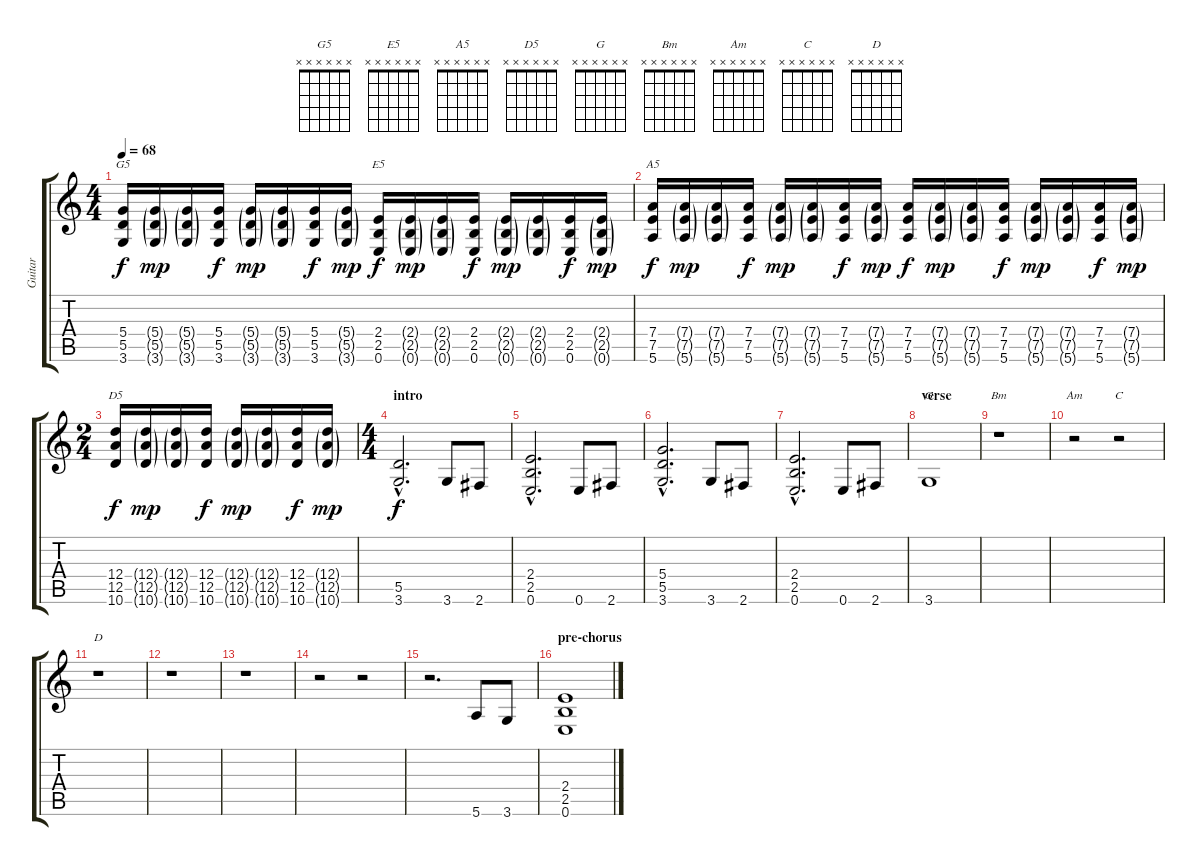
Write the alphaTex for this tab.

\track ("Guitar" "Guitar") {instrument overdrivenguitar}
\staff {score tabs}
\tuning (E4 B3 G3 D3 A2 E2) {hide}
\chord ("G5" x x x x x x)
\chord ("E5" x x x x x x)
\chord ("A5" x x x x x x)
\chord ("D5" x x x x x x)
\chord ("G" x x x x x x)
\chord ("Bm" x x x x x x)
\chord ("Am" x x x x x x)
\chord ("C" x x x x x x)
\chord ("D" x x x x x x)
\ts (4 4)
\tempo 68
\clef g2
\ks c
(5.4 5.5 3.6).16{ch "G5" dy f} (5.4{g} 5.5{g} 3.6{g}).16{dy mp} (5.4{g} 5.5{g} 3.6{g}).16 (5.4 5.5 3.6).16{dy f} (5.4{g} 5.5{g} 3.6{g}).16{dy mp} (5.4{g} 5.5{g} 3.6{g}).16 (5.4 5.5 3.6).16{dy f} (5.4{g} 5.5{g} 3.6{g}).16{dy mp} (2.4 2.5 0.6).16{ch "E5" dy f} (2.4{g} 2.5{g} 0.6{g}).16{dy mp} (2.4{g} 2.5{g} 0.6{g}).16 (2.4 2.5 0.6).16{dy f} (2.4{g} 2.5{g} 0.6{g}).16{dy mp} (2.4{g} 2.5{g} 0.6{g}).16 (2.4 2.5 0.6).16{dy f} (2.4{g} 2.5{g} 0.6{g}).16{dy mp} |
(7.4 7.5 5.6).16{ch "A5" dy f} (7.4{g} 7.5{g} 5.6{g}).16{dy mp} (7.4{g} 7.5{g} 5.6{g}).16 (7.4 7.5 5.6).16{dy f} (7.4{g} 7.5{g} 5.6{g}).16{dy mp} (7.4{g} 7.5{g} 5.6{g}).16 (7.4 7.5 5.6).16{dy f} (7.4{g} 7.5{g} 5.6{g}).16{dy mp} (7.4 7.5 5.6).16{dy f} (7.4{g} 7.5{g} 5.6{g}).16{dy mp} (7.4{g} 7.5{g} 5.6{g}).16 (7.4 7.5 5.6).16{dy f} (7.4{g} 7.5{g} 5.6{g}).16{dy mp} (7.4{g} 7.5{g} 5.6{g}).16 (7.4 7.5 5.6).16{dy f} (7.4{g} 7.5{g} 5.6{g}).16{dy mp} |
\ts (2 4)
(12.4 12.5 10.6).16{ch "D5" dy f} (12.4{g} 12.5{g} 10.6{g}).16{dy mp} (12.4{g} 12.5{g} 10.6{g}).16 (12.4 12.5 10.6).16{dy f} (12.4{g} 12.5{g} 10.6{g}).16{dy mp} (12.4{g} 12.5{g} 10.6{g}).16 (12.4 12.5 10.6).16{dy f} (12.4{g} 12.5{g} 10.6{g}).16{dy mp} |
\ts (4 4)
\section ("" "intro")
(5.5{hac} 3.6{hac}).2{d dy f} 3.6.8 2.6.8 |
(2.4{hac} 2.5{hac} 0.6{hac}).2{d} 0.6.8 2.6.8 |
(5.4{hac} 5.5{hac} 3.6{hac}).2{d} 3.6.8 2.6.8 |
(2.4{hac} 2.5{hac} 0.6{hac}).2{d} 0.6.8 2.6.8 |
\section ("" "verse")
3.6.1{ch "G"} |
r.1{ch "Bm"} |
r.2{ch "Am"} r.2{ch "C"} |
r.1{ch "D"} |
r.1 |
r.1 |
r.2 r.2 |
r.2{d} 5.6.8 3.6.8 |
\section ("" "pre-chorus")
(2.4 2.5 0.6).1
